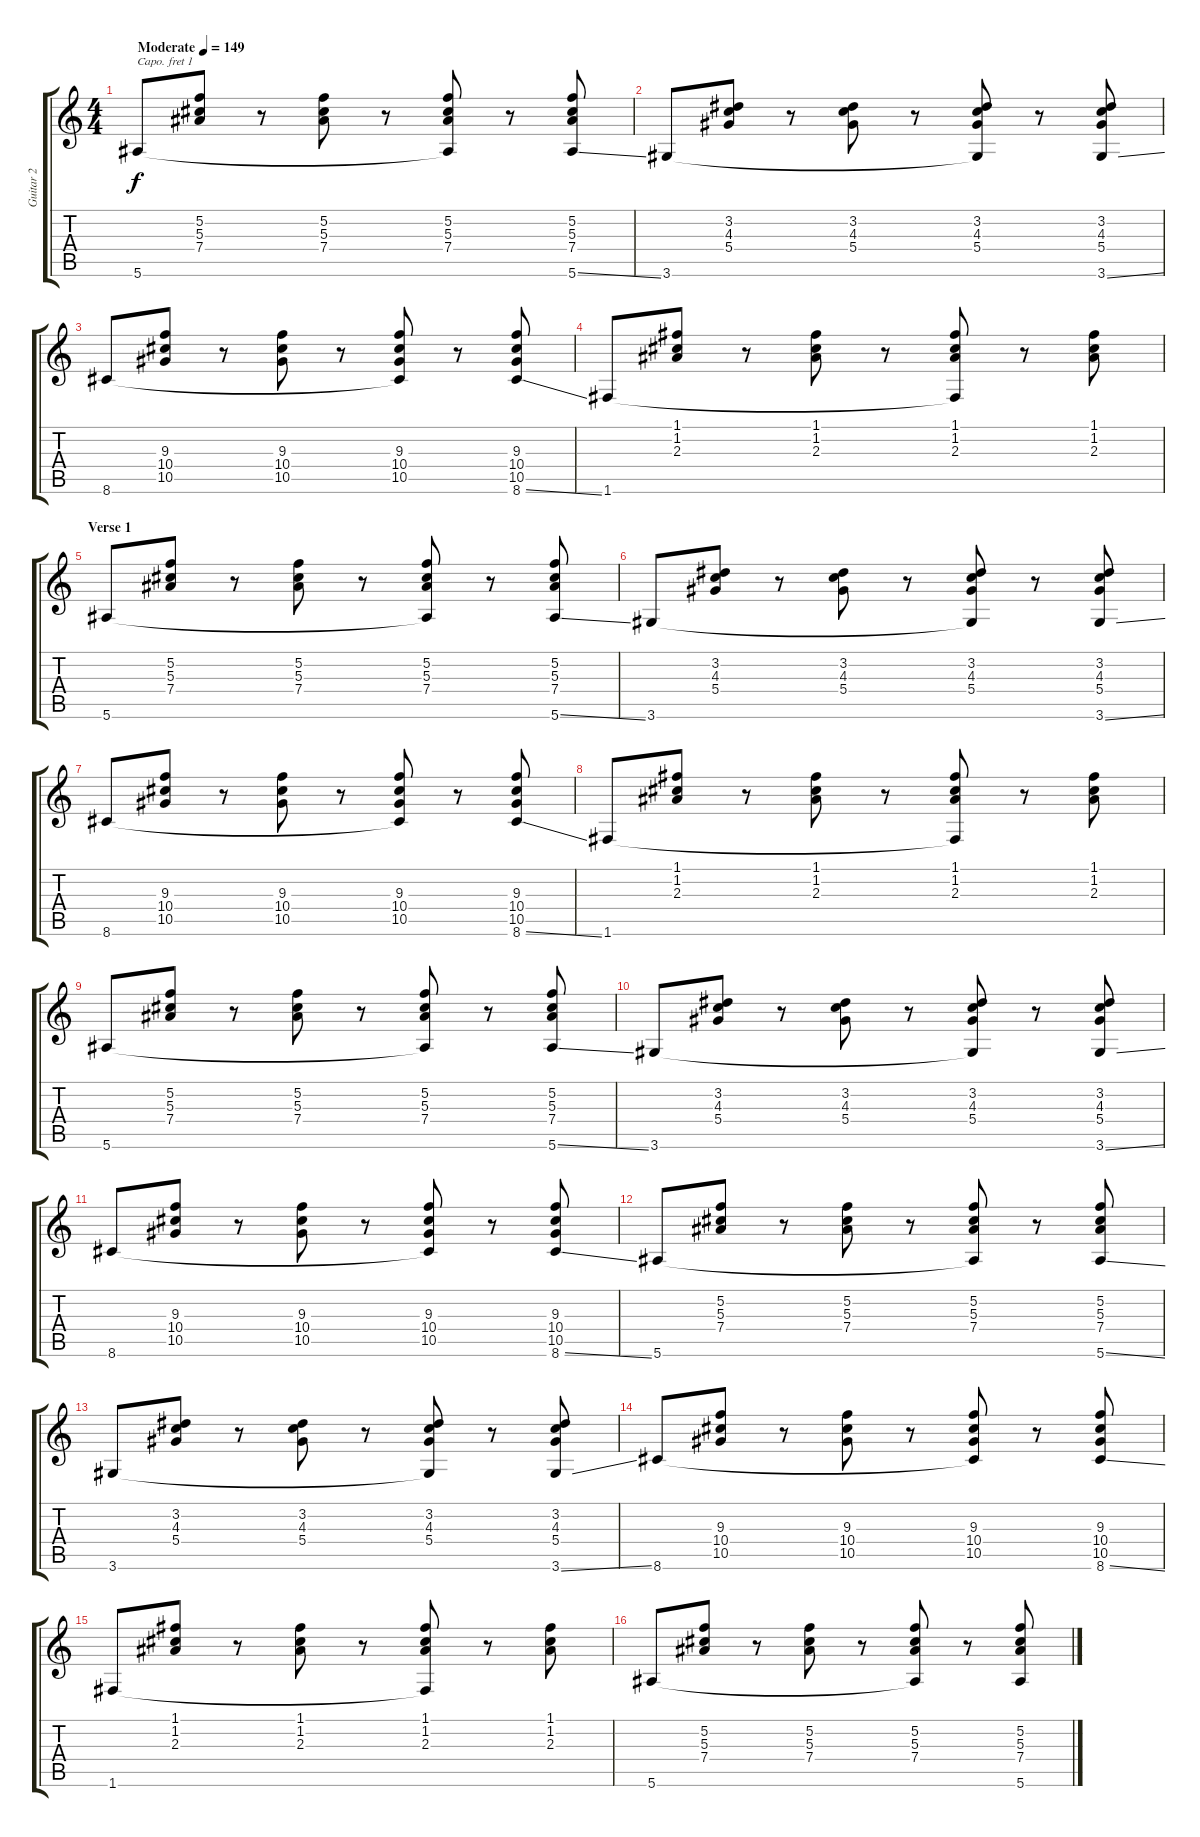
\track ("Guitar 2" "Guitar 2") {instrument acousticguitarsteel}
\staff {score tabs}
\capo 1
\tuning (E4 B3 G3 D3 A2 E2) {hide}
\ts (4 4)
\tempo (149 "Moderate")
\clef g2
\ks c
5.6.8{dy f instrument acousticguitarsteel} (5.2 5.3 7.4).8 r.8 (5.2 5.3 7.4).8 r.8 (5.2 5.3 7.4 5.6{t}).8 r.8 (5.2 5.3 7.4 5.6{ss}).8 |
3.6.8 (3.2 4.3 5.4).8 r.8 (3.2 4.3 5.4).8 r.8 (3.2 4.3 5.4 3.6{t}).8 r.8 (3.2 4.3 5.4 3.6{ss}).8 |
8.6.8 (9.3 10.4 10.5).8 r.8 (9.3 10.4 10.5).8 r.8 (9.3 10.4 10.5 8.6{t}).8 r.8 (9.3 10.4 10.5 8.6{ss}).8 |
1.6.8 (1.1 1.2 2.3).8 r.8 (1.1 1.2 2.3).8 r.8 (1.1 1.2 2.3 1.6{t}).8 r.8 (1.1 1.2 2.3).8 |
\section ("" "Verse 1")
5.6.8 (5.2 5.3 7.4).8 r.8 (5.2 5.3 7.4).8 r.8 (5.2 5.3 7.4 5.6{t}).8 r.8 (5.2 5.3 7.4 5.6{ss}).8 |
3.6.8 (3.2 4.3 5.4).8 r.8 (3.2 4.3 5.4).8 r.8 (3.2 4.3 5.4 3.6{t}).8 r.8 (3.2 4.3 5.4 3.6{ss}).8 |
8.6.8 (9.3 10.4 10.5).8 r.8 (9.3 10.4 10.5).8 r.8 (9.3 10.4 10.5 8.6{t}).8 r.8 (9.3 10.4 10.5 8.6{ss}).8 |
1.6.8 (1.1 1.2 2.3).8 r.8 (1.1 1.2 2.3).8 r.8 (1.1 1.2 2.3 1.6{t}).8 r.8 (1.1 1.2 2.3).8 |
5.6.8 (5.2 5.3 7.4).8 r.8 (5.2 5.3 7.4).8 r.8 (5.2 5.3 7.4 5.6{t}).8 r.8 (5.2 5.3 7.4 5.6{ss}).8 |
3.6.8 (3.2 4.3 5.4).8 r.8 (3.2 4.3 5.4).8 r.8 (3.2 4.3 5.4 3.6{t}).8 r.8 (3.2 4.3 5.4 3.6{ss}).8 |
8.6.8 (9.3 10.4 10.5).8 r.8 (9.3 10.4 10.5).8 r.8 (9.3 10.4 10.5 8.6{t}).8 r.8 (9.3 10.4 10.5 8.6{ss}).8 |
5.6.8 (5.2 5.3 7.4).8 r.8 (5.2 5.3 7.4).8 r.8 (5.2 5.3 7.4 5.6{t}).8 r.8 (5.2 5.3 7.4 5.6{ss}).8 |
3.6.8 (3.2 4.3 5.4).8 r.8 (3.2 4.3 5.4).8 r.8 (3.2 4.3 5.4 3.6{t}).8 r.8 (3.2 4.3 5.4 3.6{ss}).8 |
8.6.8 (9.3 10.4 10.5).8 r.8 (9.3 10.4 10.5).8 r.8 (9.3 10.4 10.5 8.6{t}).8 r.8 (9.3 10.4 10.5 8.6{ss}).8 |
1.6.8 (1.1 1.2 2.3).8 r.8 (1.1 1.2 2.3).8 r.8 (1.1 1.2 2.3 1.6{t}).8 r.8 (1.1 1.2 2.3).8 |
5.6.8 (5.2 5.3 7.4).8 r.8 (5.2 5.3 7.4).8 r.8 (5.2 5.3 7.4 5.6{t}).8 r.8 (5.2 5.3 7.4 5.6{ss}).8
